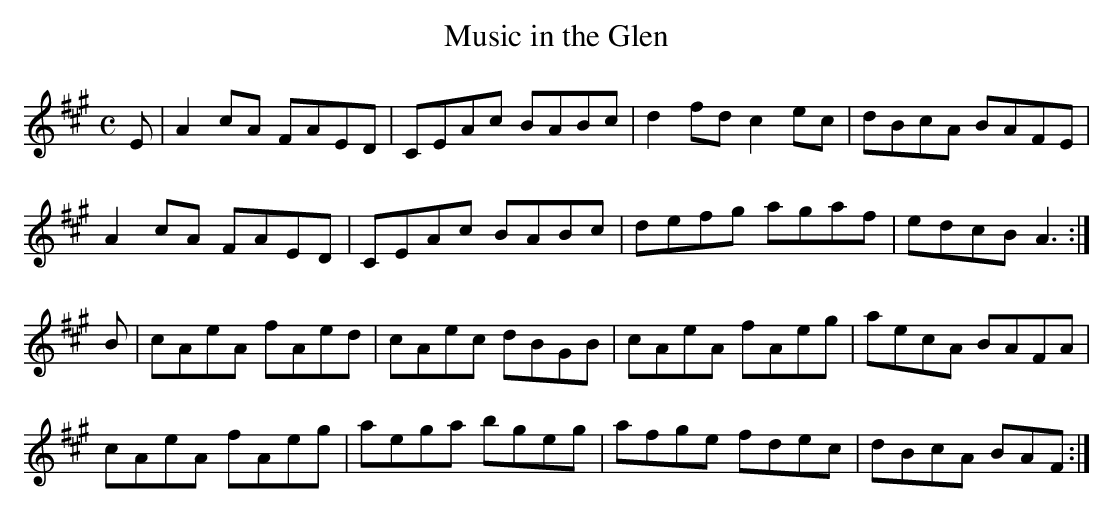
X:1
T:Music in the Glen
M:C
L:1/8
K:A Major
E|A2cA FAED|CEAc BABc|d2fd c2ec|dBcA BAFE|!
A2cA FAED|CEAc BABc|defg agaf|edcB A3:|!
B|cAeA fAed|cAec dBGB|cAeA fAeg|aecA BAFA|!
cAeA fAeg|aega bgeg|afge fdec|dBcA BAF:|!
